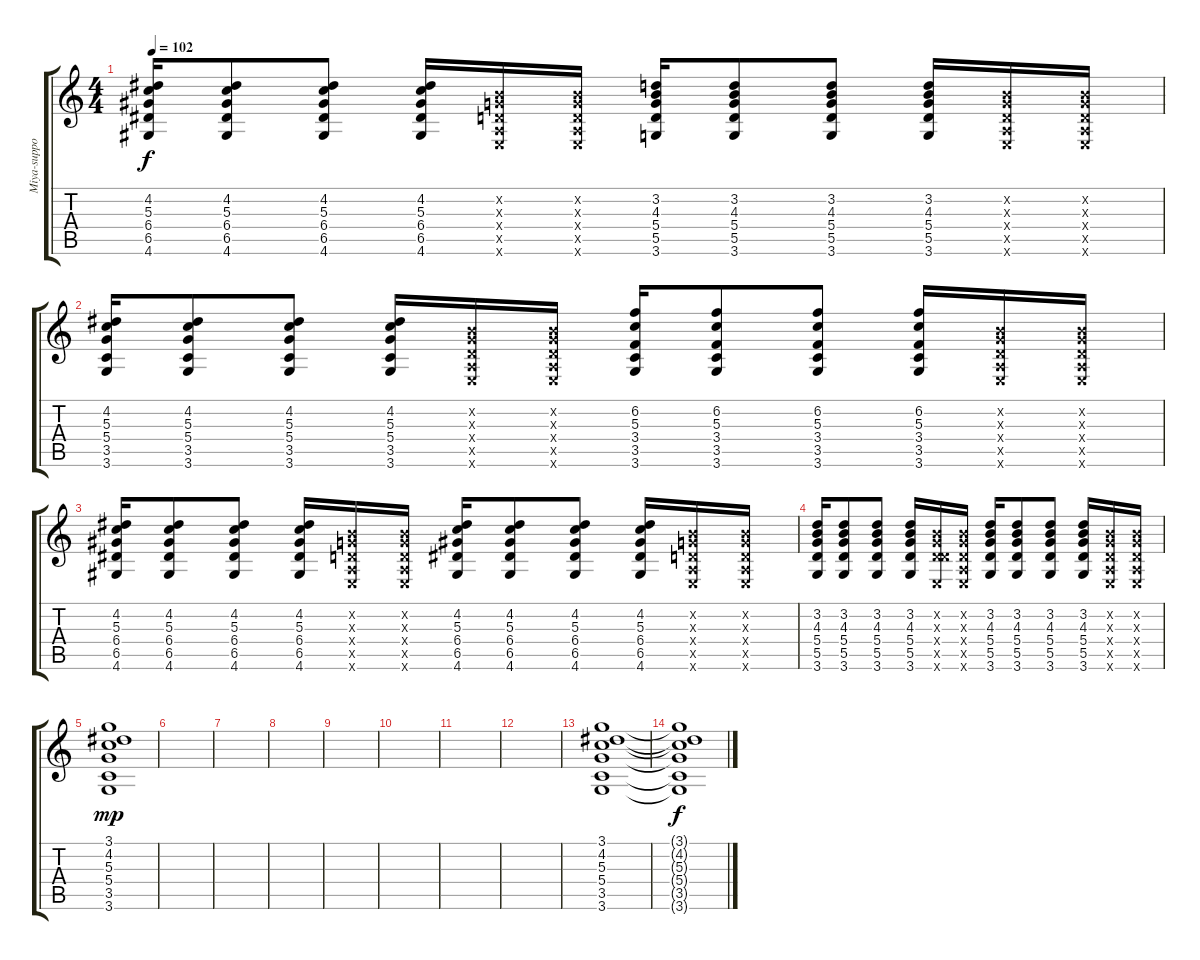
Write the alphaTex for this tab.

\track ("Miya-support guitar" "Miya-suppo") {instrument overdrivenguitar}
\staff {score tabs}
\tuning (E4 B3 G3 D3 A2 E2) {hide}
\ts (4 4)
\tempo 102
\clef g2
\ks c
(4.2 5.3 6.4 6.5 4.6).16{dy f volume 6 balance 11 instrument overdrivenguitar} (4.2 5.3 6.4 6.5 4.6).8 (4.2 5.3 6.4 6.5 4.6).8 (4.2 5.3 6.4 6.5 4.6).16 (0.2{x} 0.3{x} 0.4{x} 0.5{x} 0.6{x}).16 (0.2{x} 0.3{x} 0.4{x} 0.5{x} 0.6{x}).16 (3.2 4.3 5.4 5.5 3.6).16 (3.2 4.3 5.4 5.5 3.6).8 (3.2 4.3 5.4 5.5 3.6).8 (3.2 4.3 5.4 5.5 3.6).16 (0.2{x} 0.3{x} 0.4{x} 0.5{x} 0.6{x}).16 (0.2{x} 0.3{x} 0.4{x} 0.5{x} 0.6{x}).16 |
(4.2 5.3 5.4 3.5 3.6).16{volume 6 balance 11 instrument overdrivenguitar} (4.2 5.3 5.4 3.5 3.6).8 (4.2 5.3 5.4 3.5 3.6).8 (4.2 5.3 5.4 3.5 3.6).16 (0.2{x} 0.3{x} 0.4{x} 0.5{x} 0.6{x}).16 (0.2{x} 0.3{x} 0.4{x} 0.5{x} 0.6{x}).16 (6.2 5.3 3.4 3.5 3.6).16 (6.2 5.3 3.4 3.5 3.6).8 (6.2 5.3 3.4 3.5 3.6).8 (6.2 5.3 3.4 3.5 3.6).16 (0.2{x} 0.3{x} 0.4{x} 0.5{x} 0.6{x}).16 (0.2{x} 0.3{x} 0.4{x} 0.5{x} 0.6{x}).16 |
(4.2 5.3 6.4 6.5 4.6).16{volume 6 balance 11 instrument overdrivenguitar} (4.2 5.3 6.4 6.5 4.6).8 (4.2 5.3 6.4 6.5 4.6).8 (4.2 5.3 6.4 6.5 4.6).16 (0.2{x} 0.3{x} 0.4{x} 0.5{x} 0.6{x}).16 (0.2{x} 0.3{x} 0.4{x} 0.5{x} 0.6{x}).16 (4.2 5.3 6.4 6.5 4.6).16 (4.2 5.3 6.4 6.5 4.6).8 (4.2 5.3 6.4 6.5 4.6).8 (4.2 5.3 6.4 6.5 4.6).16 (0.2{x} 0.3{x} 0.4{x} 0.5{x} 0.6{x}).16 (0.2{x} 0.3{x} 0.4{x} 0.5{x} 0.6{x}).16 |
(3.2 4.3 5.4 5.5 3.6).16{volume 6 balance 11 instrument overdrivenguitar} (3.2 4.3 5.4 5.5 3.6).8 (3.2 4.3 5.4 5.5 3.6).8 (3.2 4.3 5.4 5.5 3.6).16 (0.2{x} 0.3{x} 0.4{x} 5.5{x} 0.6{x}).16 (0.2{x} 0.3{x} 0.4{x} 0.5{x} 0.6{x}).16 (3.2 4.3 5.4 5.5 3.6).16 (3.2 4.3 5.4 5.5 3.6).8 (3.2 4.3 5.4 5.5 3.6).8 (3.2 4.3 5.4 5.5 3.6).16 (0.2{x} 0.3{x} 0.4{x} 0.5{x} 0.6{x}).16 (0.2{x} 0.3{x} 0.4{x} 0.5{x} 0.6{x}).16 |
(3.1 4.2 5.3 5.4 3.5 3.6).1{dy mp} |
|
|
|
|
|
|
|
(3.1 4.2 5.3 5.4 3.5 3.6).1 |
(3.1{t} 4.2{t} 5.3{t} 5.4{t} 3.5{t} 3.6{t}).1{dy f}
